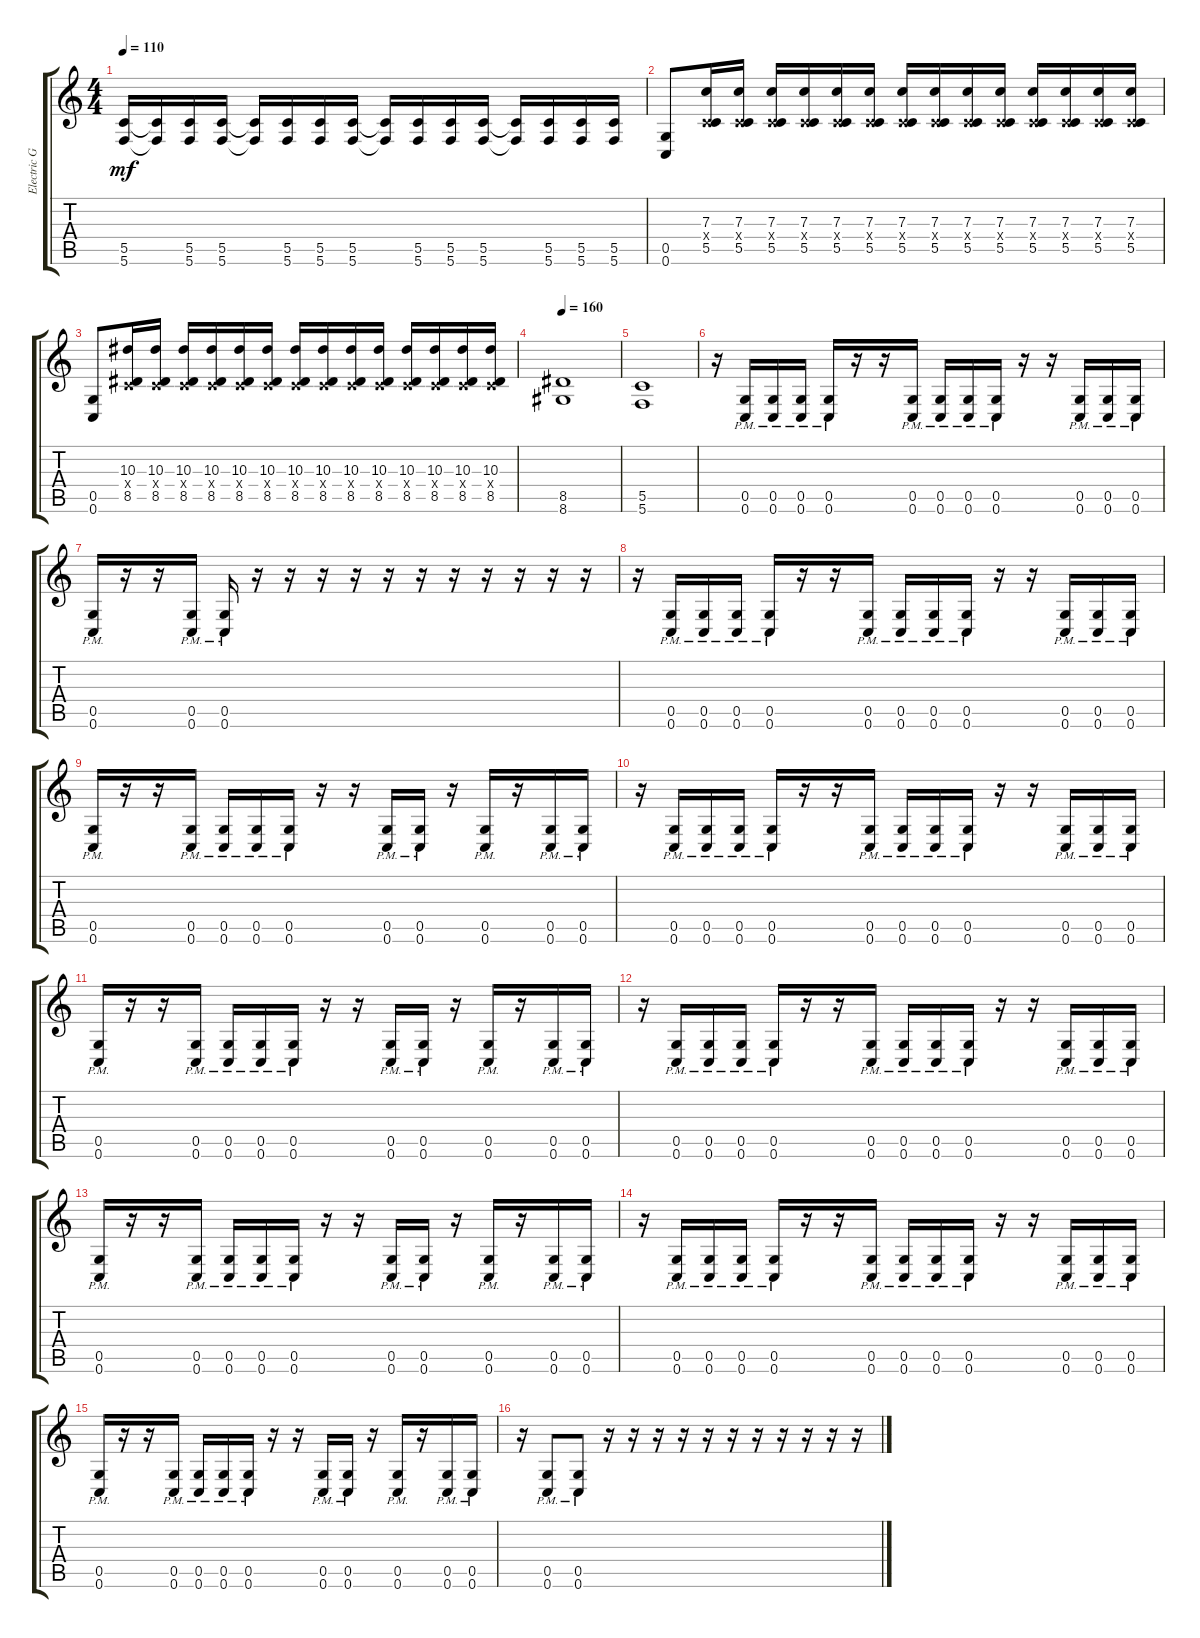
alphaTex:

\track ("Electric Guitar" "Electric G") {instrument distortionguitar}
\staff {score tabs}
\tuning (D4 A3 F3 C3 G2 C2) {hide}
\ts (4 4)
\tempo 110
\clef g2
\ks c
(5.5 5.6).16{dy mf} (5.5{t} 5.6{t}).16 (5.5 5.6).16 (5.5 5.6).16 (5.5{t} 5.6{t}).16 (5.5 5.6).16 (5.5 5.6).16 (5.5 5.6).16 (5.5{t} 5.6{t}).16 (5.5 5.6).16 (5.5 5.6).16 (5.5 5.6).16 (5.5{t} 5.6{t}).16 (5.5 5.6).16 (5.5 5.6).16 (5.5 5.6).16 |
(0.5 0.6).8 (7.3 0.4{x} 5.5).16 (7.3 0.4{x} 5.5).16 (7.3 0.4{x} 5.5).16 (7.3 0.4{x} 5.5).16 (7.3 0.4{x} 5.5).16 (7.3 0.4{x} 5.5).16 (7.3 0.4{x} 5.5).16 (7.3 0.4{x} 5.5).16 (7.3 0.4{x} 5.5).16 (7.3 0.4{x} 5.5).16 (7.3 0.4{x} 5.5).16 (7.3 0.4{x} 5.5).16 (7.3 0.4{x} 5.5).16 (7.3 0.4{x} 5.5).16 |
(0.5 0.6).8 (10.3 0.4{x} 8.5).16 (10.3 0.4{x} 8.5).16 (10.3 0.4{x} 8.5).16 (10.3 0.4{x} 8.5).16 (10.3 0.4{x} 8.5).16 (10.3 0.4{x} 8.5).16 (10.3 0.4{x} 8.5).16 (10.3 0.4{x} 8.5).16 (10.3 0.4{x} 8.5).16 (10.3 0.4{x} 8.5).16 (10.3 0.4{x} 8.5).16 (10.3 0.4{x} 8.5).16 (10.3 0.4{x} 8.5).16 (10.3 0.4{x} 8.5).16 |
\tempo 160
(8.5 8.6).1 |
(5.5 5.6).1 |
r.16 (0.5{pm} 0.6{pm}).16 (0.5{pm} 0.6{pm}).16 (0.5{pm} 0.6{pm}).16 (0.5{pm} 0.6{pm}).16 r.16 r.16 (0.5{pm} 0.6{pm}).16 (0.5{pm} 0.6{pm}).16 (0.5{pm} 0.6{pm}).16 (0.5{pm} 0.6{pm}).16 r.16 r.16 (0.5{pm} 0.6{pm}).16 (0.5{pm} 0.6{pm}).16 (0.5{pm} 0.6{pm}).16 |
(0.5{pm} 0.6{pm}).16 r.16 r.16 (0.5{pm} 0.6{pm}).16 (0.5{pm} 0.6{pm}).16 r.16 r.16 r.16 r.16 r.16 r.16 r.16 r.16 r.16 r.16 r.16 |
r.16 (0.5{pm} 0.6{pm}).16 (0.5{pm} 0.6{pm}).16 (0.5{pm} 0.6{pm}).16 (0.5{pm} 0.6{pm}).16 r.16 r.16 (0.5{pm} 0.6{pm}).16 (0.5{pm} 0.6{pm}).16 (0.5{pm} 0.6{pm}).16 (0.5{pm} 0.6{pm}).16 r.16 r.16 (0.5{pm} 0.6{pm}).16 (0.5{pm} 0.6{pm}).16 (0.5{pm} 0.6{pm}).16 |
(0.5{pm} 0.6{pm}).16 r.16 r.16 (0.5{pm} 0.6{pm}).16 (0.5{pm} 0.6{pm}).16 (0.5{pm} 0.6{pm}).16 (0.5{pm} 0.6{pm}).16 r.16 r.16 (0.5{pm} 0.6{pm}).16 (0.5{pm} 0.6{pm}).16 r.16 (0.5{pm} 0.6{pm}).16 r.16 (0.5{pm} 0.6{pm}).16 (0.5{pm} 0.6{pm}).16 |
r.16 (0.5{pm} 0.6{pm}).16 (0.5{pm} 0.6{pm}).16 (0.5{pm} 0.6{pm}).16 (0.5{pm} 0.6{pm}).16 r.16 r.16 (0.5{pm} 0.6{pm}).16 (0.5{pm} 0.6{pm}).16 (0.5{pm} 0.6{pm}).16 (0.5{pm} 0.6{pm}).16 r.16 r.16 (0.5{pm} 0.6{pm}).16 (0.5{pm} 0.6{pm}).16 (0.5{pm} 0.6{pm}).16 |
(0.5{pm} 0.6{pm}).16 r.16 r.16 (0.5{pm} 0.6{pm}).16 (0.5{pm} 0.6{pm}).16 (0.5{pm} 0.6{pm}).16 (0.5{pm} 0.6{pm}).16 r.16 r.16 (0.5{pm} 0.6{pm}).16 (0.5{pm} 0.6{pm}).16 r.16 (0.5{pm} 0.6{pm}).16 r.16 (0.5{pm} 0.6{pm}).16 (0.5{pm} 0.6{pm}).16 |
r.16 (0.5{pm} 0.6{pm}).16 (0.5{pm} 0.6{pm}).16 (0.5{pm} 0.6{pm}).16 (0.5{pm} 0.6{pm}).16 r.16 r.16 (0.5{pm} 0.6{pm}).16 (0.5{pm} 0.6{pm}).16 (0.5{pm} 0.6{pm}).16 (0.5{pm} 0.6{pm}).16 r.16 r.16 (0.5{pm} 0.6{pm}).16 (0.5{pm} 0.6{pm}).16 (0.5{pm} 0.6{pm}).16 |
(0.5{pm} 0.6{pm}).16 r.16 r.16 (0.5{pm} 0.6{pm}).16 (0.5{pm} 0.6{pm}).16 (0.5{pm} 0.6{pm}).16 (0.5{pm} 0.6{pm}).16 r.16 r.16 (0.5{pm} 0.6{pm}).16 (0.5{pm} 0.6{pm}).16 r.16 (0.5{pm} 0.6{pm}).16 r.16 (0.5{pm} 0.6{pm}).16 (0.5{pm} 0.6{pm}).16 |
r.16 (0.5{pm} 0.6{pm}).16 (0.5{pm} 0.6{pm}).16 (0.5{pm} 0.6{pm}).16 (0.5{pm} 0.6{pm}).16 r.16 r.16 (0.5{pm} 0.6{pm}).16 (0.5{pm} 0.6{pm}).16 (0.5{pm} 0.6{pm}).16 (0.5{pm} 0.6{pm}).16 r.16 r.16 (0.5{pm} 0.6{pm}).16 (0.5{pm} 0.6{pm}).16 (0.5{pm} 0.6{pm}).16 |
(0.5{pm} 0.6{pm}).16 r.16 r.16 (0.5{pm} 0.6{pm}).16 (0.5{pm} 0.6{pm}).16 (0.5{pm} 0.6{pm}).16 (0.5{pm} 0.6{pm}).16 r.16 r.16 (0.5{pm} 0.6{pm}).16 (0.5{pm} 0.6{pm}).16 r.16 (0.5{pm} 0.6{pm}).16 r.16 (0.5{pm} 0.6{pm}).16 (0.5{pm} 0.6{pm}).16 |
r.16 (0.5{pm} 0.6{pm}).8 (0.5{pm} 0.6{pm}).8 r.16 r.16 r.16 r.16 r.16 r.16 r.16 r.16 r.16 r.16 r.16
